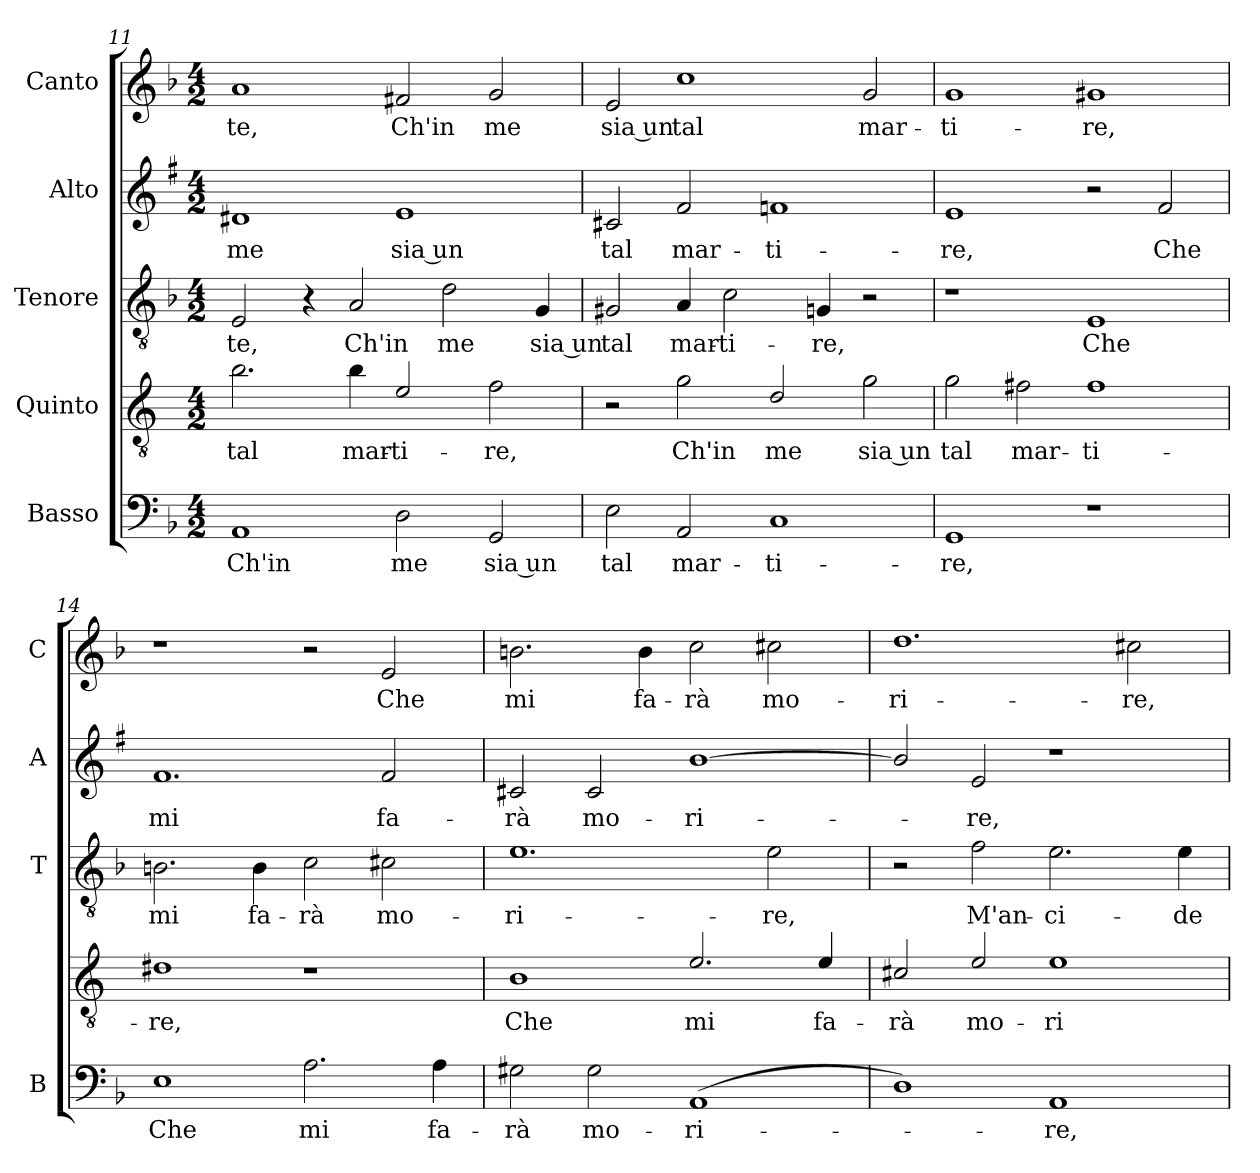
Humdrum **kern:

**kern	**text	**kern	**text	**kern	**text	**kern	**text	**kern	**text
*part5	*part5	*part4	*part4	*part3	*part3	*part2	*part2	*part1	*part1
*staff5	*staff5	*staff4	*staff4	*staff3	*staff3	*staff2	*staff2	*staff1	*staff1
*I"Basso	*	*I"Quinto	*	*I"Tenore	*	*I"Alto	*	*I"Canto	*
*I'B	*	*	*	*I'T	*	*I'A	*	*I'C	*
*clefF4	*	*clefGv2	*	*clefGv2	*	*clefG2	*	*clefG2	*
*	*	*ITrd4c7	*	*	*	*ITrd1c2	*	*	*
*k[b-]	*	*k[b-]	*	*k[b-]	*	*k[b-]	*	*k[b-]	*
*F:	*	*F:	*	*F:	*	*F:	*	*F:	*
*M4/2	*	*M4/2	*	*M4/2	*	*M4/2	*	*M4/2	*
=11	=11	=11	=11	=11	=11	=11	=11	=11	=11
!	!LO:LY:b	!	!LO:LY:b	!	!LO:LY:b	!	!LO:LY:b	!	!LO:LY:b
1AA	Ch'in	2.e\	tal	2E/	-te,	1c#X	me	1a	-te,
.	.	.	.	4r	.	.	.	.	.
!	!	!	!LO:LY:b	!	!LO:LY:b	!	!	!	!
.	.	4e\	mar-	2A/	Ch'in	.	.	.	.
!	!LO:LY:b	!	!LO:LY:b	!	!	!	!LO:LY:b	!	!LO:LY:b
2D\	me	2A/	-ti-	.	.	1d	sia un	2f#X/	Ch'in
!	!	!	!	!	!LO:LY:b	!	!	!	!
.	.	.	.	2d\	me	.	.	.	.
!	!LO:LY:b	!	!LO:LY:b	!	!	!	!	!	!LO:LY:b
2GG/	sia un	2B-\	-re,	.	.	.	.	2g/	me
!	!	!	!	!	!LO:LY:b	!	!	!	!
.	.	.	.	4G/	sia un	.	.	.	.
!!LO:LB:g=z
=12	=12	=12	=12	=12	=12	=12	=12	=12	=12
!	!LO:LY:b	!	!	!	!LO:LY:b	!	!LO:LY:b	!	!LO:LY:b
2E\	tal	2r	.	2G#X/	tal	2Bn/	tal	2e/	sia un
!	!LO:LY:b	!	!LO:LY:b	!	!LO:LY:b	!	!LO:LY:b	!	!LO:LY:b
2AA/	mar-	2c\	Ch'in	4A/	mar-	2e/	mar-	1cc	tal
!	!	!	!	!	!LO:LY:b	!	!	!	!
.	.	.	.	2c\	-ti-	.	.	.	.
!	!LO:LY:b	!	!LO:LY:b	!	!	!	!LO:LY:b	!	!
1C	-ti-	2G/	me	.	.	1e-X	-ti-	.	.
!	!	!	!	!	!LO:LY:b	!	!	!	!
.	.	.	.	4Gn/	-re,	.	.	.	.
!	!	!	!LO:LY:b	!	!	!	!	!	!LO:LY:b
.	.	2c\	sia un	2r	.	.	.	2g/	mar-
=13	=13	=13	=13	=13	=13	=13	=13	=13	=13
!	!LO:LY:b	!	!LO:LY:b	!	!	!	!LO:LY:b	!	!LO:LY:b
1GG	-re,	2c\	tal	1r	.	1d	-re,	1g	-ti-
!	!	!	!LO:LY:b	!	!	!	!	!	!
.	.	2Bn\	mar-	.	.	.	.	.	.
!	!	!	!LO:LY:b	!	!LO:LY:b	!	!	!	!LO:LY:b
1r	.	1B	-ti-	1E	Che	2r	.	1g#X	-re,
!	!	!	!	!	!	!	!LO:LY:b	!	!
.	.	.	.	.	.	2e/	Che	.	.
=14	=14	=14	=14	=14	=14	=14	=14	=14	=14
!	!LO:LY:b	!	!LO:LY:b	!	!LO:LY:b	!	!LO:LY:b	!	!
1E	Che	1G#X	-re,	2.Bn\	mi	1.e	mi	1r	.
!	!	!	!	!	!LO:LY:b	!	!	!	!
.	.	.	.	4B\	fa-	.	.	.	.
!	!LO:LY:b	!	!	!	!LO:LY:b	!	!	!	!
2.A\	mi	1r	.	2c\	-rà	.	.	2r	.
!	!	!	!	!	!LO:LY:b	!	!LO:LY:b	!	!LO:LY:b
.	.	.	.	2c#X\	mo-	2e/	fa-	2e/	Che
!	!LO:LY:b	!	!	!	!	!	!	!	!
4A\	fa-	.	.	.	.	.	.	.	.
=15	=15	=15	=15	=15	=15	=15	=15	=15	=15
!	!LO:LY:b	!	!LO:LY:b	!	!LO:LY:b	!	!LO:LY:b	!	!LO:LY:b
2G#X\	-rà	1E	Che	1.e	-ri-	2Bn/	-rà	2.bn\	mi
!	!LO:LY:b	!	!	!	!	!	!LO:LY:b	!	!
2G#\	mo-	.	.	.	.	2B/	mo-	.	.
!	!	!	!	!	!	!	!	!	!LO:LY:b
.	.	.	.	.	.	.	.	4b\	fa-
!	!LO:LY:b	!	!LO:LY:b	!	!	!	!LO:LY:b	!	!LO:LY:b
(>1AA	-ri-	2.A/	mi	.	.	[1a	-ri-	2cc\	-rà
!	!	!	!	!	!LO:LY:b	!	!	!	!LO:LY:b
.	.	.	.	2e\	-re,	.	.	2cc#X\	mo-
!	!	!	!LO:LY:b	!	!	!	!	!	!
.	.	4A/	fa-	.	.	.	.	.	.
!!LO:LB:g=z
=16	=16	=16	=16	=16	=16	=16	=16	=16	=16
!	!	!	!LO:LY:b	!	!	!	!	!	!LO:LY:b
1D)	.	2F#X/	-rà	2r	.	2a/]	.	1.dd	-ri-
!	!	!	!LO:LY:b	!	!LO:LY:b	!	!LO:LY:b	!	!
.	.	2A/	mo-	2f\	M'an-	2d/	-re,	.	.
!	!LO:LY:b	!	!LO:LY:b	!	!LO:LY:b	!	!	!	!
1AA	-re,	1A	-ri-	2.e\	-ci-	1r	.	.	.
!	!	!	!	!	!	!	!	!	!LO:LY:b
.	.	.	.	.	.	.	.	2cc#X\	-re,
!	!	!	!	!	!LO:LY:b	!	!	!	!
.	.	.	.	4e\	-de-	.	.	.	.
=	=	=	=	=	=	=	=	=	=
*-	*-	*-	*-	*-	*-	*-	*-	*-	*-
